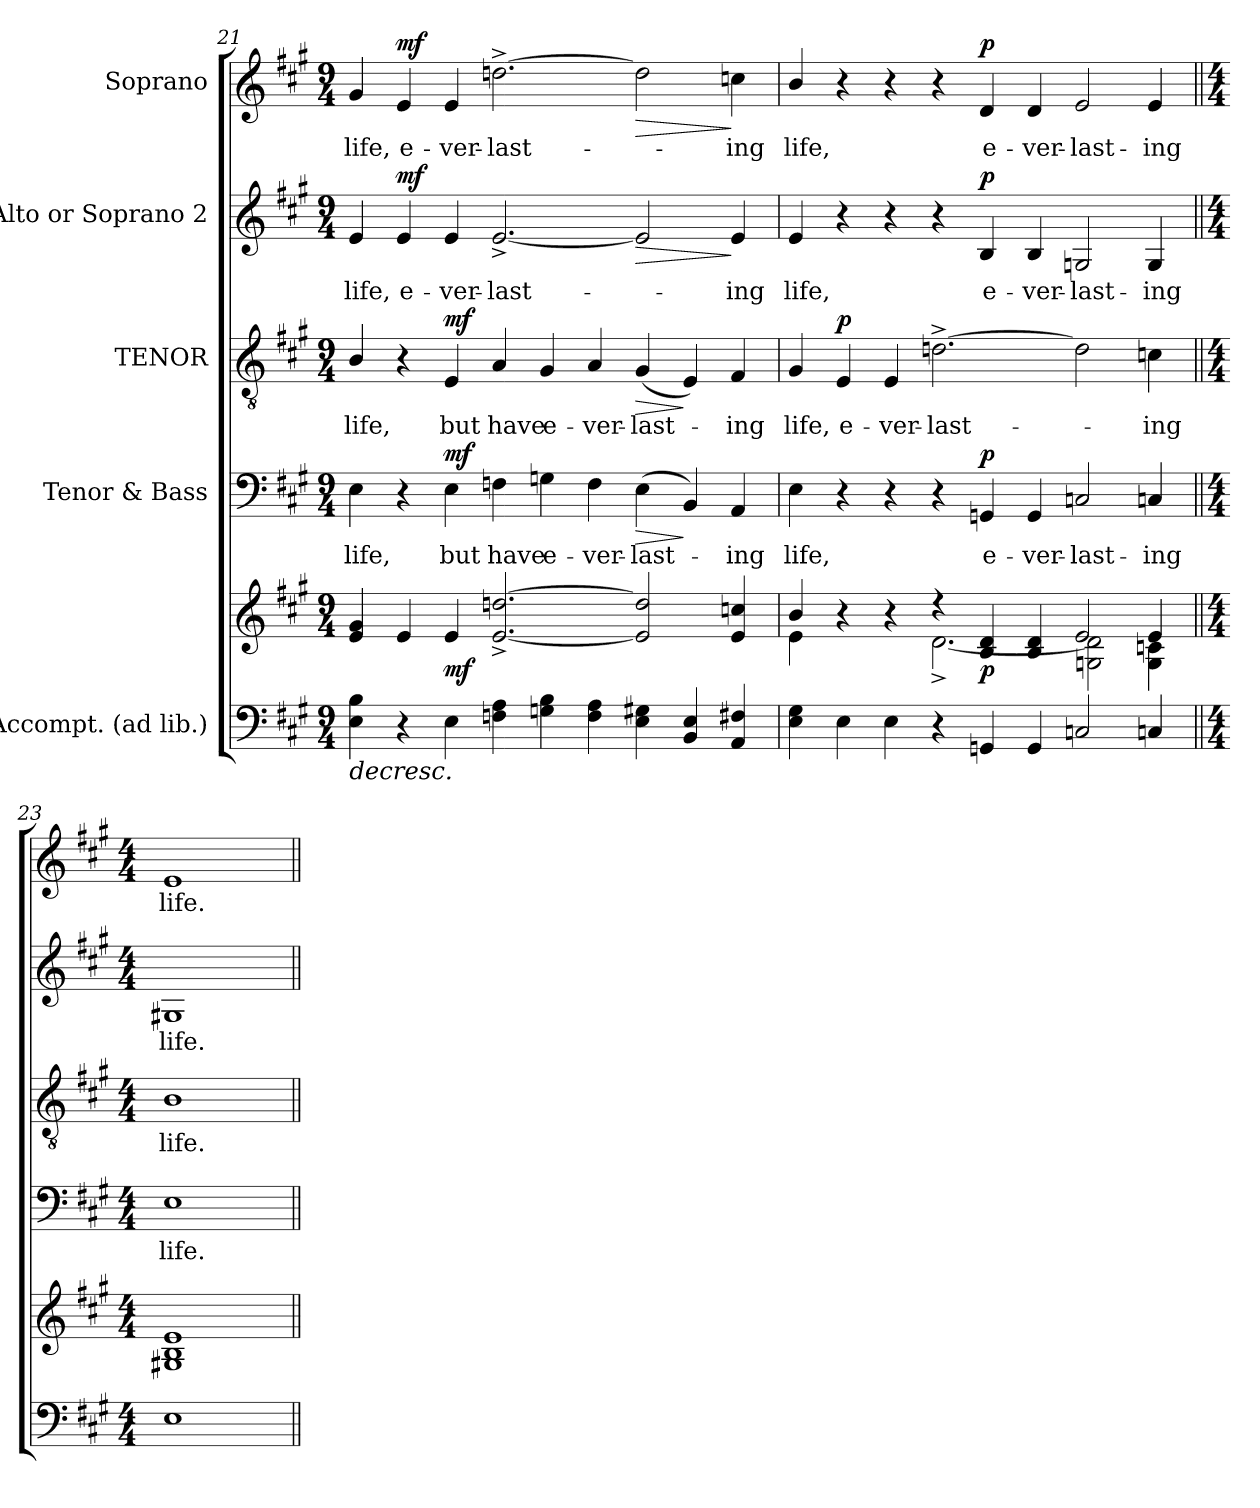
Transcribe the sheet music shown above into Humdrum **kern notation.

**kern	**kern	**dynam	**kern	**text	**dynam	**kern	**text	**dynam	**kern	**text	**dynam	**kern	**text	**dynam
*part5	*part5	*part5	*part4	*part4	*part4	*part3	*part3	*part3	*part2	*part2	*part2	*part1	*part1	*part1
*staff6	*staff5	*staff5/6	*staff4	*staff4	*staff4	*staff3	*staff3	*staff3	*staff2	*staff2	*staff2	*staff1	*staff1	*staff1
*I"Accompt. (ad lib.)	*	*	*I"Tenor & Bass	*	*	*I"TENOR	*	*	*I"Alto or Soprano 2	*	*	*I"Soprano	*	*
!!LO:PB:g=z
*clefF4	*clefG2	*	*clefF4	*	*	*clefGv2	*	*	*clefG2	*	*	*clefG2	*	*
*	*	*	*	*	*	*ITrd7c12	*	*	*	*	*	*	*	*
*k[f#c#g#]	*k[f#c#g#]	*	*k[f#c#g#]	*	*	*k[f#c#g#]	*	*	*k[f#c#g#]	*	*	*k[f#c#g#]	*	*
*A:	*A:	*	*A:	*	*	*A:	*	*	*A:	*	*	*A:	*	*
*M9/4	*M9/4	*	*M9/4	*	*	*M9/4	*	*	*M9/4	*	*	*M9/4	*	*
=21	=21	=21	=21	=21	=21	=21	=21	=21	=21	=21	=21	=21	=21	=21
!	!	!LO:HP:b=2	!	!	!	!	!	!	!	!	!	!	!	!
!	!	!	!	!LO:LY:b:color=#000000	!	!	!	!	!	!	!	!	!	!
!	!	!	!	!	!	!	!LO:LY:b:color=#000000	!	!	!	!	!	!	!
!	!	!	!	!	!	!	!	!	!	!LO:LY:b:color=#000000	!	!	!	!
!	!	!	!	!	!	!	!	!	!	!	!	!	!LO:LY:b:color=#000000	!
4Ei\ 4Bi	4ei/ 4g#i	>	4Ei\	life,	.	4BBi/	life,	.	4ei/	life,	.	4g#i/	life,	.
!	!	!	!	!	!	!	!	!	!	!LO:LY:b:color=#000000	!	!	!	!
!	!	!	!	!	!	!	!	!	!	!	!	!	!LO:LY:b:color=#000000	!
4r	4ei/	.	4r	.	.	4r	.	.	4ei/	e-	mf	4ei/	e-	mf
!	!	!	!	!LO:LY:b:color=#000000	!	!	!	!	!	!	!	!	!	!
!	!	!	!	!	!	!	!LO:LY:b:color=#000000	!	!	!	!	!	!	!
!	!	!	!	!	!	!	!	!	!	!LO:LY:b:color=#000000	!	!	!	!
!	!	!	!	!	!	!	!	!	!	!	!	!	!LO:LY:b:color=#000000	!
4Ei\	4ei/	mf	4Ei\	but	mf	4EEi/	but	mf	4ei/	-ver-	.	4ei/	-ver-	.
!	!	!	!	!LO:LY:b:color=#000000	!	!	!	!	!	!	!	!	!	!
!	!	!	!	!	!	!	!LO:LY:b:color=#000000	!	!	!	!	!	!	!
!	!	!	!	!	!	!	!	!	!	!LO:LY:b:color=#000000	!	!	!	!
!	!	!	!	!	!	!	!	!	!	!	!	!	!LO:LY:b:color=#000000	!
4Fni\ 4Ai	[2.ei/^ [2.ddni^	.	4Fni\	have	.	4AAi/	have	.	[2.e^i/	-last-	.	[2.ddn^i\	-last-	.
!	!	!	!	!LO:LY:b:color=#000000	!	!	!	!	!	!	!	!	!	!
!	!	!	!	!	!	!	!LO:LY:b:color=#000000	!	!	!	!	!	!	!
4Gni\ 4Bi	.	.	4Gni\	e-	.	4GG#i/	e-	.	.	.	.	.	.	.
!	!	!	!	!LO:LY:b:color=#000000	!	!	!	!	!	!	!	!	!	!
!	!	!	!	!	!	!	!LO:LY:b:color=#000000	!	!	!	!	!	!	!
4Fi\ 4Ai	.	.	4Fi\	-ver-	.	4AAi/	-ver-	.	.	.	.	.	.	.
!	!	!	!	!LO:LY:b:color=#000000	!LO:HP:b	!	!	!	!	!	!	!	!	!
!	!	!	!	!	!	!	!LO:LY:b:color=#000000	!LO:HP:b	!	!	!LO:HP:b	!	!	!LO:HP:b
4Ei\ 4G#Xi	2ei/] 2ddi]	.	(4Ei\	-last-	>	(4GG#i/	-last-	>	2ei/]	.	>	2ddi\]	.	>
4BBi/ 4Ei	.	.	4BBi/)	.	]	4EEi/)	.	]	.	.	.	.	.	.
!	!	!	!	!LO:LY:b:color=#000000	!	!	!	!	!	!	!	!	!	!
!	!	!	!	!	!	!	!LO:LY:b:color=#000000	!	!	!	!	!	!	!
!	!	!	!	!	!	!	!	!	!	!LO:LY:b:color=#000000	!	!	!	!
!	!	!	!	!	!	!	!	!	!	!	!	!	!LO:LY:b:color=#000000	!
4AAi/ 4F#Xi	4ei/ 4ccni	.	4AAi/	-ing	.	4FF#i/	-ing	.	4ei/	-ing	]	4ccni\	-ing	]
=22	=22	=22	=22	=22	=22	=22	=22	=22	=22	=22	=22	=22	=22	=22
*	*^	*	*	*	*	*	*	*	*	*	*	*	*	*
!	!	!	!	!	!LO:LY:b:color=#000000	!	!	!	!	!	!	!	!	!	!
!	!	!	!	!	!	!	!	!LO:LY:b:color=#000000	!	!	!	!	!	!	!
!	!	!	!	!	!	!	!	!	!	!	!LO:LY:b:color=#000000	!	!	!	!
!	!	!	!	!	!	!	!	!	!	!	!	!	!	!LO:LY:b:color=#000000	!
4Ei\ 4G#i	4bi/	4ei\	.	4Ei\	life,	.	4GG#i/	life,	.	4ei/	life,	.	4bi/	life,	.
!	!	!	!	!	!	!	!	!LO:LY:b:color=#000000	!	!	!	!	!	!	!
4Ei\	4r	2ryy	.	4r	.	.	4EEi/	e-	p	4r	.	.	4r	.	.
!	!	!	!	!	!	!	!	!LO:LY:b:color=#000000	!	!	!	!	!	!	!
4Ei\	4r	.	.	4r	.	.	4EEi/	-ver-	.	4r	.	.	4r	.	.
!	!	!	!	!	!	!	!	!LO:LY:b:color=#000000	!	!	!	!	!	!	!
4r	4r	[2.d^i\	.	4r	.	.	[2.Dn^i\	-last-	.	4r	.	.	4r	.	.
!	!	!	!	!	!LO:LY:b:color=#000000	!	!	!	!	!	!	!	!	!	!
!	!	!	!	!	!	!	!	!	!	!	!LO:LY:b:color=#000000	!	!	!	!
!	!	!	!	!	!	!	!	!	!	!	!	!	!	!LO:LY:b:color=#000000	!
4GGni/	4Bi/ 4di	.	p	4GGni/	e-	p	.	.	.	4Bi/	e-	p	4di/	e-	p
!	!	!	!	!	!LO:LY:b:color=#000000	!	!	!	!	!	!	!	!	!	!
!	!	!	!	!	!	!	!	!	!	!	!LO:LY:b:color=#000000	!	!	!	!
!	!	!	!	!	!	!	!	!	!	!	!	!	!	!LO:LY:b:color=#000000	!
4GGi/	4Bi/ 4di	.	.	4GGi/	-ver-	.	.	.	.	4Bi/	-ver-	.	4di/	-ver-	.
!	!	!	!	!	!LO:LY:b:color=#000000	!	!	!	!	!	!	!	!	!	!
!	!	!	!	!	!	!	!	!	!	!	!LO:LY:b:color=#000000	!	!	!	!
!	!	!	!	!	!	!	!	!	!	!	!	!	!	!LO:LY:b:color=#000000	!
2Cni/	2ei/	2Gni\ 2di]	.	2Cni/	-last-	.	2Di\]	.	.	2Gni/	-last-	.	2ei/	-last-	.
!	!	!	!	!	!LO:LY:b:color=#000000	!	!	!	!	!	!	!	!	!	!
!	!	!	!	!	!	!	!	!LO:LY:b:color=#000000	!	!	!	!	!	!	!
!	!	!	!	!	!	!	!	!	!	!	!LO:LY:b:color=#000000	!	!	!	!
!	!	!	!	!	!	!	!	!	!	!	!	!	!	!LO:LY:b:color=#000000	!
4Cni/	4ei/	4Gi\ 4cni	.	4Cni/	-ing	.	4Cni\	-ing	.	4Gi/	-ing	.	4ei/	-ing	.
*	*v	*v	*	*	*	*	*	*	*	*	*	*	*	*	*
.	.	]	.	.	.	.	.	.	.	.	.	.	.	.
=23||	=23||	=23||	=23||	=23||	=23||	=23||	=23||	=23||	=23||	=23||	=23||	=23||	=23||	=23||
*M4/4	*M4/4	*	*M4/4	*	*	*M4/4	*	*	*M4/4	*	*	*M4/4	*	*
!	!	!	!	!LO:LY:b:color=#000000	!	!	!	!	!	!	!	!	!	!
!	!	!	!	!	!	!	!LO:LY:b:color=#000000	!	!	!	!	!	!	!
!	!	!	!	!	!	!	!	!	!	!LO:LY:b:color=#000000	!	!	!	!
!	!	!	!	!	!	!	!	!	!	!	!	!	!LO:LY:b:color=#000000	!
1Ei	1G#Xi 1Bi 1ei	.	1Ei	life.	.	1BBi	life.	.	1G#Xi	life.	.	1ei	life.	.
=||	=||	=||	=||	=||	=||	=||	=||	=||	=||	=||	=||	=||	=||	=||
*-	*-	*-	*-	*-	*-	*-	*-	*-	*-	*-	*-	*-	*-	*-
